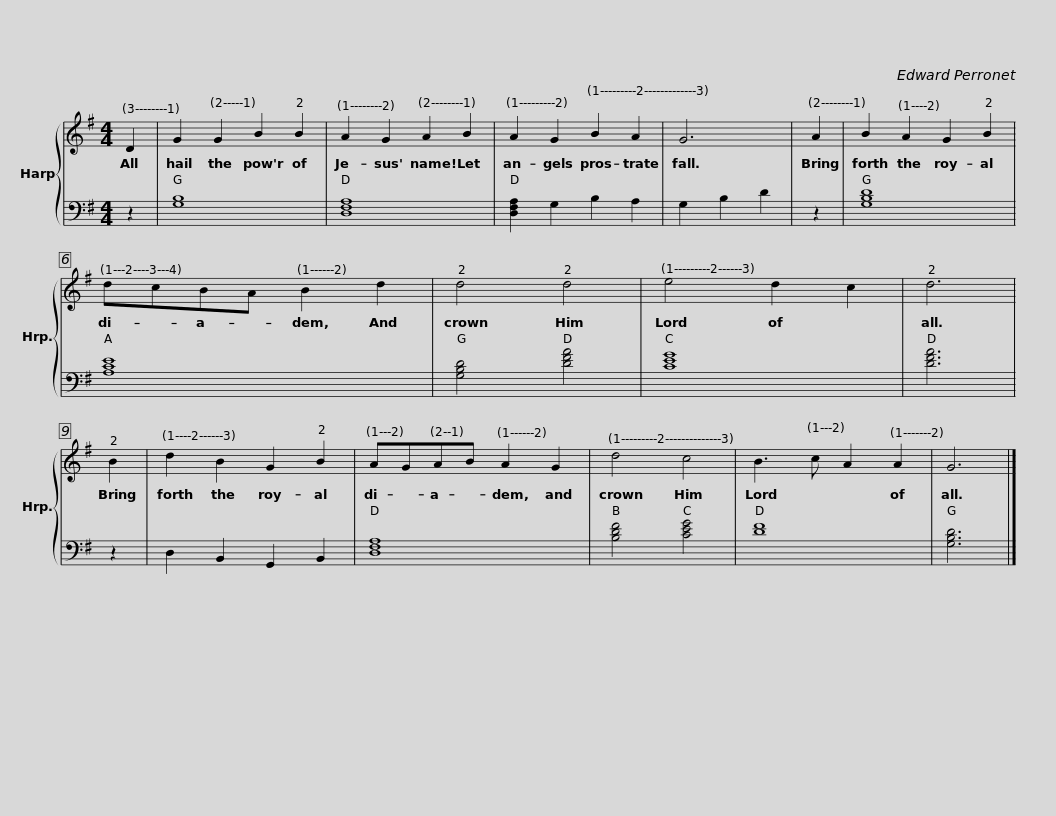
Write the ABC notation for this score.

X:1
%%score { 1 | 2 }
L:1/8
M:4/4
I:linebreak $
K:G
V:1 treble
V:2 bass
V:1
 D2 | G2 G2 B2 B2 | A2 G2 A2 B2 | A2 G2 B2 A2 | G6 |$ %5
 A2 | B2 A2 G2 B2 | dcBA B2 d2 | d4 d4 | e4 d2 c2 | %10
 d6 |$ B2 | d2 B2 G2 B2 | AGAB A2 G2 | d4 c4 | %15
 B3 c A2 A2 | G6 |] %17
V:2
 z2 | [G,B,]8 | [D,F,A,]8 | [D,F,A,]2 G,2 B,2 A,2 | G,2 B,2 D2 |$ %5
 z2 | [G,B,D]8 | [A,CE]8 | [G,B,D]4 [DFA]4 | [CEG]8 | %10
 [DFA]6 |$ z2 | D,2 B,,2 G,,2 B,,2 | [D,F,A,]8 | [B,DF]4 [CEG]4 | %15
 [DF]8 | [G,B,D]6 |] %17
